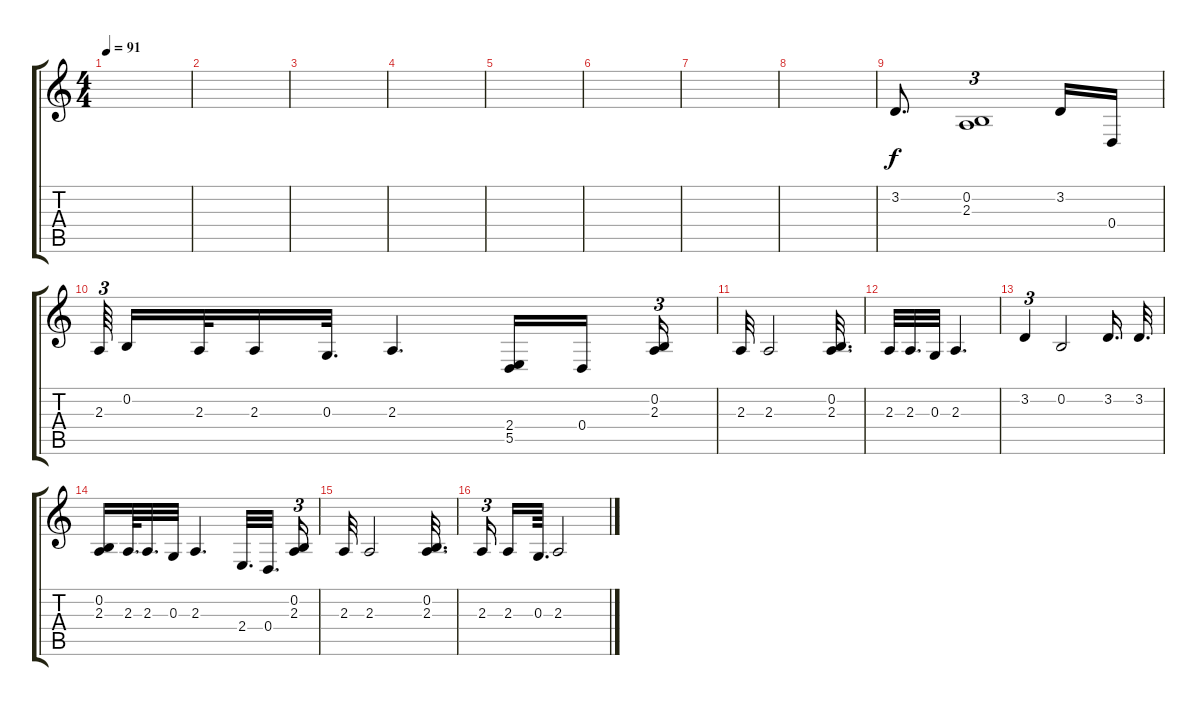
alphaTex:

\track "" {instrument clavinet}
\staff {score tabs}
\tuning (E4 B3 G3 D3 A2 E2) {hide}
\ts (4 4)
\tempo 91
\clef g2
\ks c
|
|
|
|
|
|
|
|
3.2.8{d} (0.2 2.3).1{tu (3 2)} 3.2.16 0.4.16 |
2.3.64{tu (3 2)} 0.2.16 2.3.32 2.3.16 0.3.32{d} 2.3.4{d} (2.4 5.5).16 0.4.16 (0.2 2.3).16{tu (3 2)} |
2.3.32 2.3.2 (0.2 2.3).32{d} |
2.3.32 2.3.32{d} 0.3.32 2.3.4{d} |
3.2.4{tu (3 2)} 0.2.2 3.2.16{d} 3.2.32{d} |
(0.2 2.3).16 2.3.64{d} 2.3.32{d} 0.3.32 2.3.4{d} 2.4.32{d} 0.4.32{d} (0.2 2.3).16{tu (3 2)} |
2.3.32 2.3.2 (0.2 2.3).32{d} |
2.3.16{tu (3 2)} 2.3.16 0.3.64{d} 2.3.2
